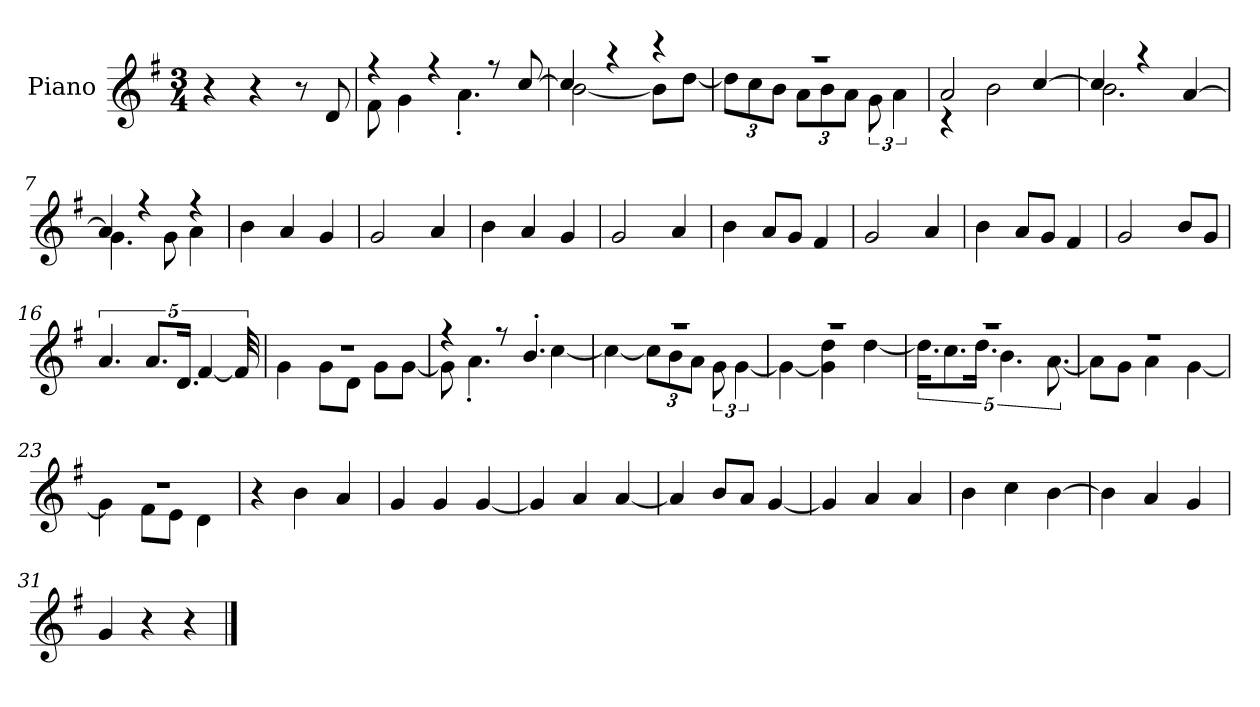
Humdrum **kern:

**kern
*part1
*staff1
*I"Piano
*I'P-no
*clefG2
*k[f#]
*M3/4
*MM179
=1
4r
4r
8r
8d/
=2
*^
4r	8f#\
.	4g\
4r	.
.	4.a'\
8r	.
[8cc/	.
=3	=3
4cc/]	[2b\
4r	.
4r	8b\L]
.	[8dd\J
=4	=4
*	*Xbrackettup
2.r	12dd\L]
.	12cc\
.	12b\J
.	12a\L
.	12b\
.	12a\J
*	*brackettup
.	12g\
.	6a\
=5	=5
2a/	4r
.	2b\
[4cc/	.
=6	=6
4cc/]	2.b\
4r	.
[4a/	.
=7	=7
4a/]	4.g\
4r	.
.	8g\
4r	4a\
*v	*v
!!LO:LB:g=z
=8
4b\
4a/
4g/
=9
2g/
4a/
=10
4b\
4a/
4g/
=11
2g/
4a/
=12
4b\
8a/L
8g/J
4f#/
=13
2g/
4a/
=14
4b\
8a/L
8g/J
4f#/
=15
2g/
8b/L
8g/J
=16
5.a/
10.a/L
20.d/Jk
[5f#/
40f#/]
=17
*^
2.r	4g\
.	8g\L
.	8d\J
.	8g\L
.	[8g\J
!!LO:LB:g=z	!!
=18	=18
4r	8g\]
.	4.a'\
8r	.
4.b'/	.
.	[4cc\
=19	=19
2.r	4cc\_
*	*Xbrackettup
.	12cc\L]
.	12b\
.	12a\J
*	*brackettup
.	12g\
.	[6g\
=20	=20
2.r	4g\_
.	4g\] 4dd\
.	[4dd\
=21	=21
2.r	20.dd\KL]
.	10.cc\
.	20.dd\Jk
.	5.b\
.	[10.a\
=22	=22
2.r	8a\L]
.	8g\J
.	4a\
.	[4g\
=23	=23
2.r	4g\]
.	8f#\L
.	8e\J
.	4d\
*v	*v
=24
4r
4b\
4a/
=25
4g/
4g/
[4g/
!!LO:LB:g=z
=26
4g/]
4a/
[4a/
=27
4a/]
8b/L
8a/J
[4g/
=28
4g/]
4a/
4a/
=29
4b\
4cc\
[4b\
=30
4b\]
4a/
4g/
=31
4g/
4r
4r
==
*-
